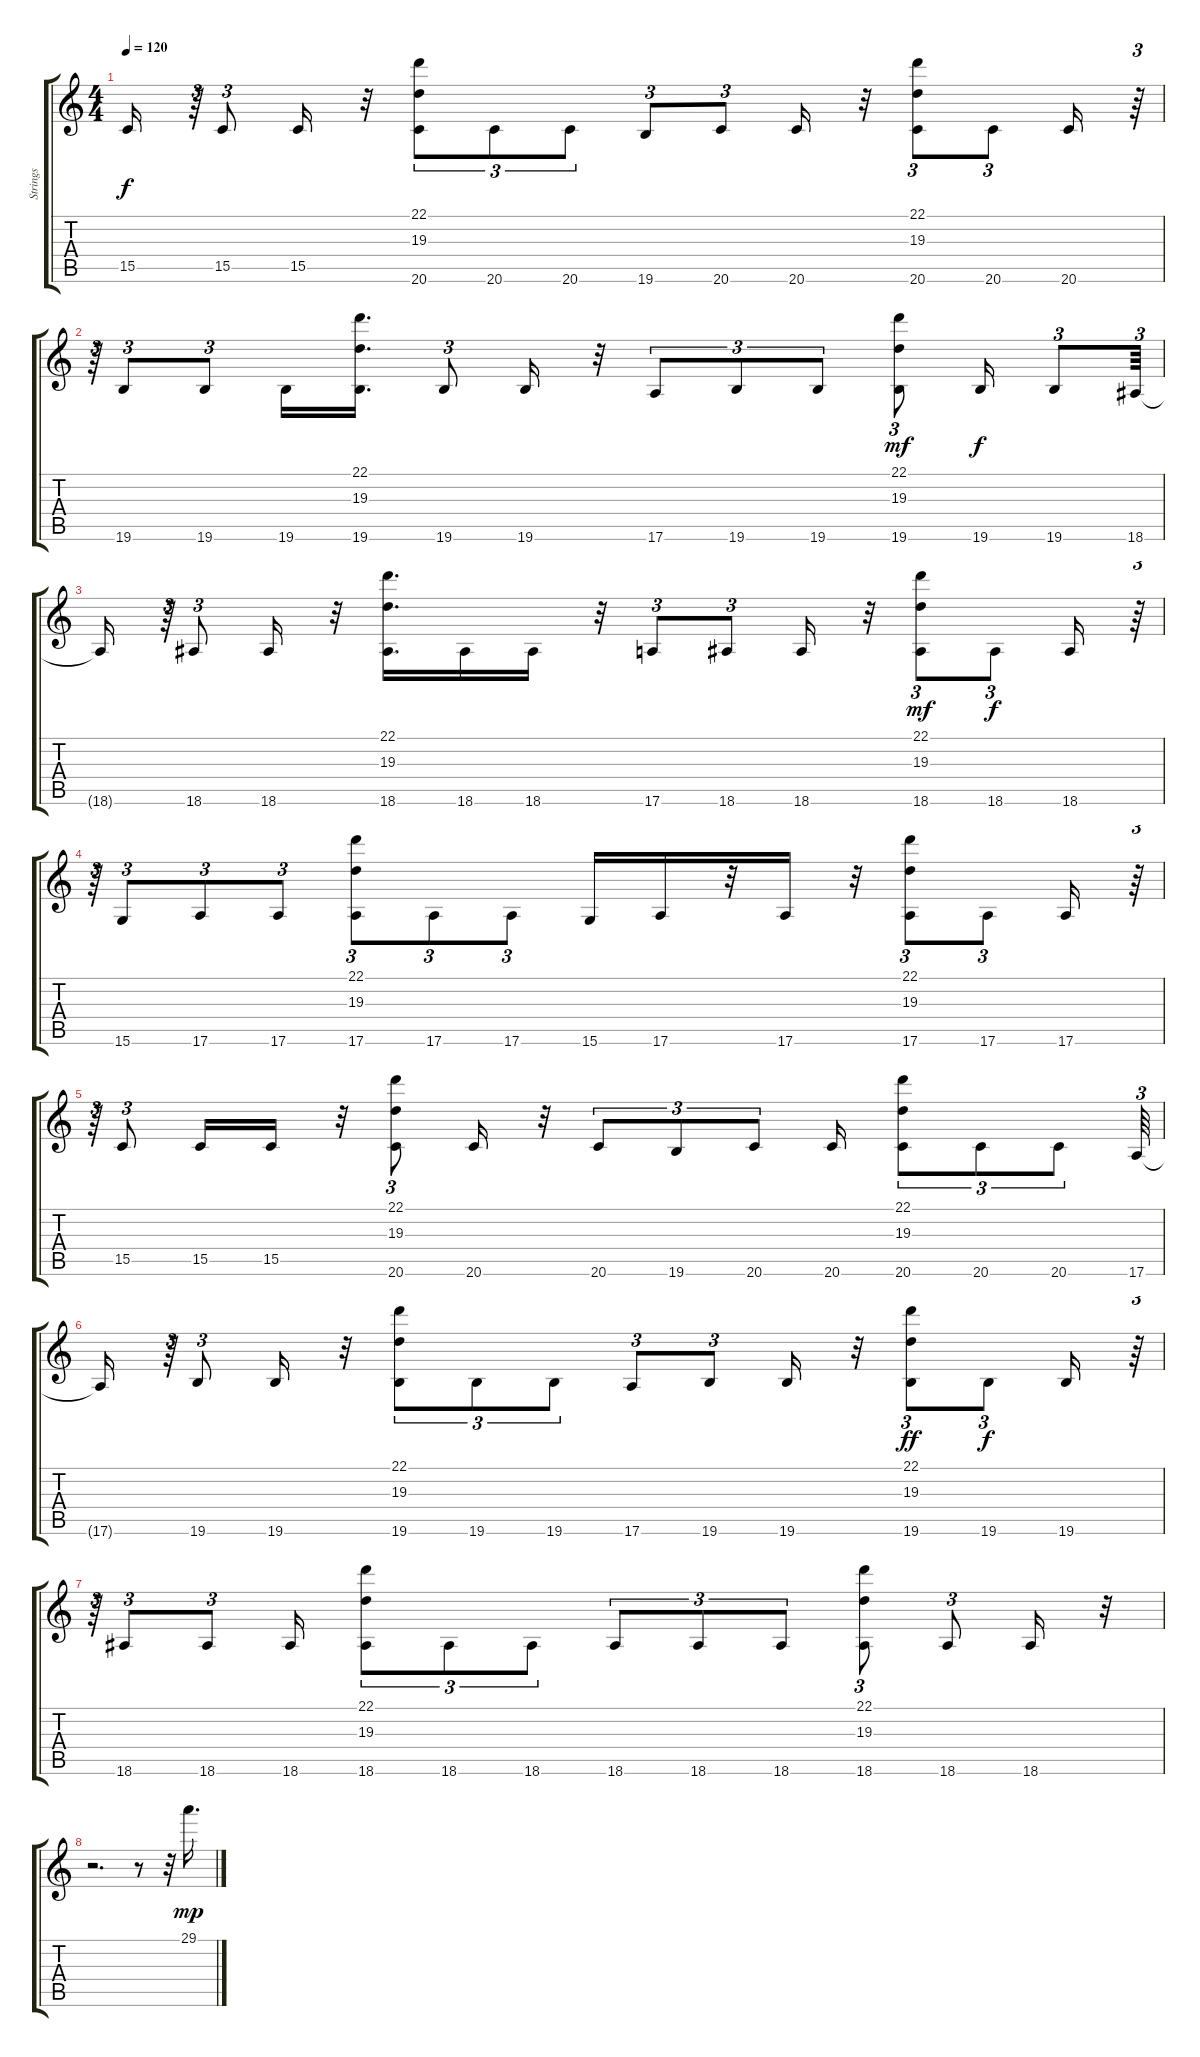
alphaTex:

\track ("Strings" "Strings") {instrument stringensemble1}
\staff {score tabs}
\tuning (E4 B3 G3 D3 A2 E2) {hide}
\ts (4 4)
\tempo 120
\clef g2
\ks c
15.5{t}.16{dy f} r.64{tu (3 2)} 15.5.8{tu (3 2)} 15.5.16 r.32 (22.1 19.3 20.6).8{tu (3 2)} 20.6.8{tu (3 2)} 20.6.8{tu (3 2)} 19.6.8{tu (3 2)} 20.6.8{tu (3 2)} 20.6.16 r.32 (22.1 19.3 20.6).8{tu (3 2)} 20.6.8{tu (3 2)} 20.6.16 r.64{tu (3 2)} |
r.64{tu (3 2)} 19.6.8{tu (3 2)} 19.6.8{tu (3 2)} 19.6.16 (22.1 19.3 19.6).16{d} 19.6.8{tu (3 2)} 19.6.16 r.32 17.6.8{tu (3 2)} 19.6.8{tu (3 2)} 19.6.8{tu (3 2)} (22.1 19.3 19.6).8{tu (3 2) dy mf} 19.6.16{dy f} 19.6.8{tu (3 2)} 18.6.64{tu (3 2)} |
18.6{t}.16 r.64{tu (3 2)} 18.6.8{tu (3 2)} 18.6.16 r.32 (22.1 19.3 18.6).16{d} 18.6.16 18.6.16 r.32 17.6.8{tu (3 2)} 18.6.8{tu (3 2)} 18.6.16 r.32 (22.1 19.3 18.6).8{tu (3 2) dy mf} 18.6.8{tu (3 2) dy f} 18.6.16 r.64{tu (3 2)} |
r.64{tu (3 2)} 15.6.8{tu (3 2)} 17.6.8{tu (3 2)} 17.6.8{tu (3 2)} (22.1 19.3 17.6).8{tu (3 2)} 17.6.8{tu (3 2)} 17.6.8{tu (3 2)} 15.6.16 17.6.16 r.32 17.6.16 r.32 (22.1 19.3 17.6).8{tu (3 2)} 17.6.8{tu (3 2)} 17.6.16 r.64{tu (3 2)} |
r.64{tu (3 2)} 15.5.8{tu (3 2)} 15.5.16 15.5.16 r.32 (22.1 19.3 20.6).8{tu (3 2)} 20.6.16 r.32 20.6.8{tu (3 2)} 19.6.8{tu (3 2)} 20.6.8{tu (3 2)} 20.6.16 (22.1 19.3 20.6).8{tu (3 2)} 20.6.8{tu (3 2)} 20.6.8{tu (3 2)} 17.6.64{tu (3 2)} |
17.6{t}.16 r.64{tu (3 2)} 19.6.8{tu (3 2)} 19.6.16 r.32 (22.1 19.3 19.6).8{tu (3 2)} 19.6.8{tu (3 2)} 19.6.8{tu (3 2)} 17.6.8{tu (3 2)} 19.6.8{tu (3 2)} 19.6.16 r.32 (22.1 19.3 19.6).8{tu (3 2) dy ff} 19.6.8{tu (3 2) dy f} 19.6.16 r.64{tu (3 2)} |
r.64{tu (3 2)} 18.6.8{tu (3 2)} 18.6.8{tu (3 2)} 18.6.16 (22.1 19.3 18.6).8{tu (3 2)} 18.6.8{tu (3 2)} 18.6.8{tu (3 2)} 18.6.8{tu (3 2)} 18.6.8{tu (3 2)} 18.6.8{tu (3 2)} (22.1 19.3 18.6).8{tu (3 2)} 18.6.8{tu (3 2)} 18.6.16 r.32 |
r.2{d} r.8 r.32 29.1.16{d dy mp}
